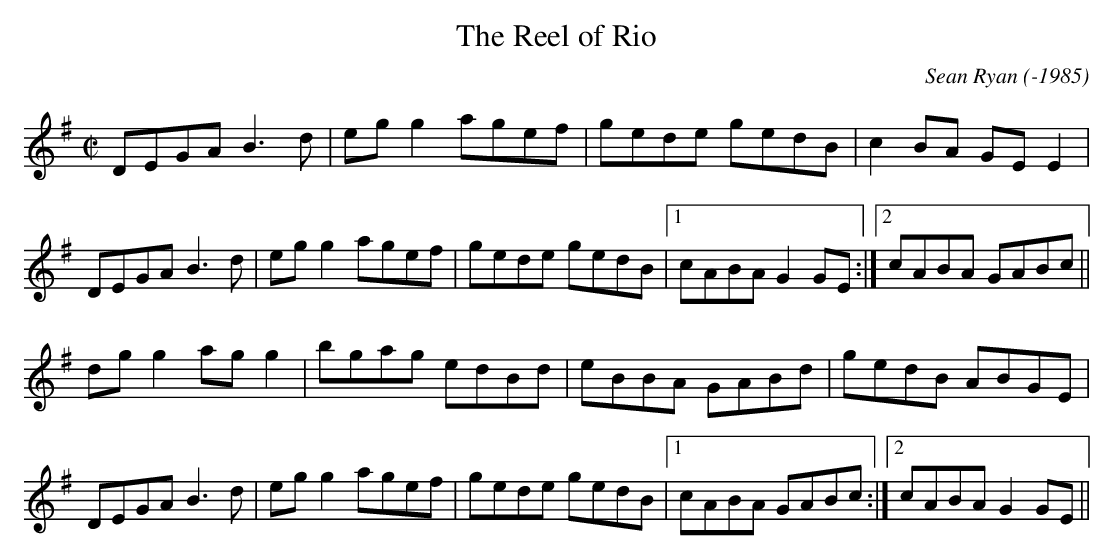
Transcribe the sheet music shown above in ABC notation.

X:1
T:Reel of Rio, The
C:Sean Ryan (-1985)
M:C|
K:G
DEGA B3d|egg2 agef|gede gedB|c2BA GEE2|
DEGA B3d|egg2 agef|gede gedB|1 cABA G2GE:|2 cABA GABc||
dgg2 agg2|bgag edBd|eBBA GABd|gedB ABGE|
DEGA B3d|egg2 agef|gede gedB|1 cABA GABc:|2 cABA G2GE||
